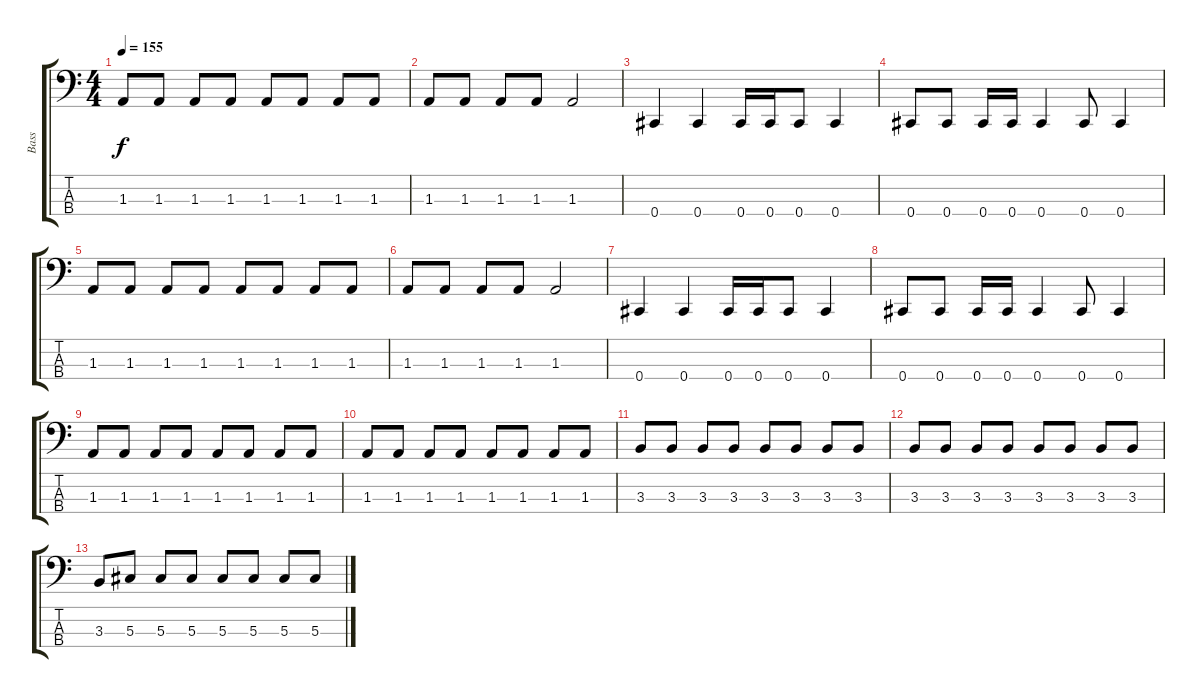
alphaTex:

\track ("Bass" "Bass") {instrument electricbasspick}
\staff {score tabs}
\tuning (Gb2 Db2 Ab1 Db1) {hide}
\ts (4 4)
\tempo 155
\clef f4
\ks c
1.3.8{dy f} 1.3.8 1.3.8 1.3.8 1.3.8 1.3.8 1.3.8 1.3.8 |
1.3.8 1.3.8 1.3.8 1.3.8 1.3.2 |
0.4.4 0.4.4 0.4.16 0.4.16 0.4.8 0.4.4 |
0.4.8 0.4.8 0.4.16 0.4.16 0.4.4 0.4.8 0.4.4 |
1.3.8 1.3.8 1.3.8 1.3.8 1.3.8 1.3.8 1.3.8 1.3.8 |
1.3.8 1.3.8 1.3.8 1.3.8 1.3.2 |
0.4.4 0.4.4 0.4.16 0.4.16 0.4.8 0.4.4 |
0.4.8 0.4.8 0.4.16 0.4.16 0.4.4 0.4.8 0.4.4 |
1.3.8 1.3.8 1.3.8 1.3.8 1.3.8 1.3.8 1.3.8 1.3.8 |
1.3.8 1.3.8 1.3.8 1.3.8 1.3.8 1.3.8 1.3.8 1.3.8 |
3.3.8 3.3.8 3.3.8 3.3.8 3.3.8 3.3.8 3.3.8 3.3.8 |
3.3.8 3.3.8 3.3.8 3.3.8 3.3.8 3.3.8 3.3.8 3.3.8 |
3.3.8 5.3.8 5.3.8 5.3.8 5.3.8 5.3.8 5.3.8 5.3.8
